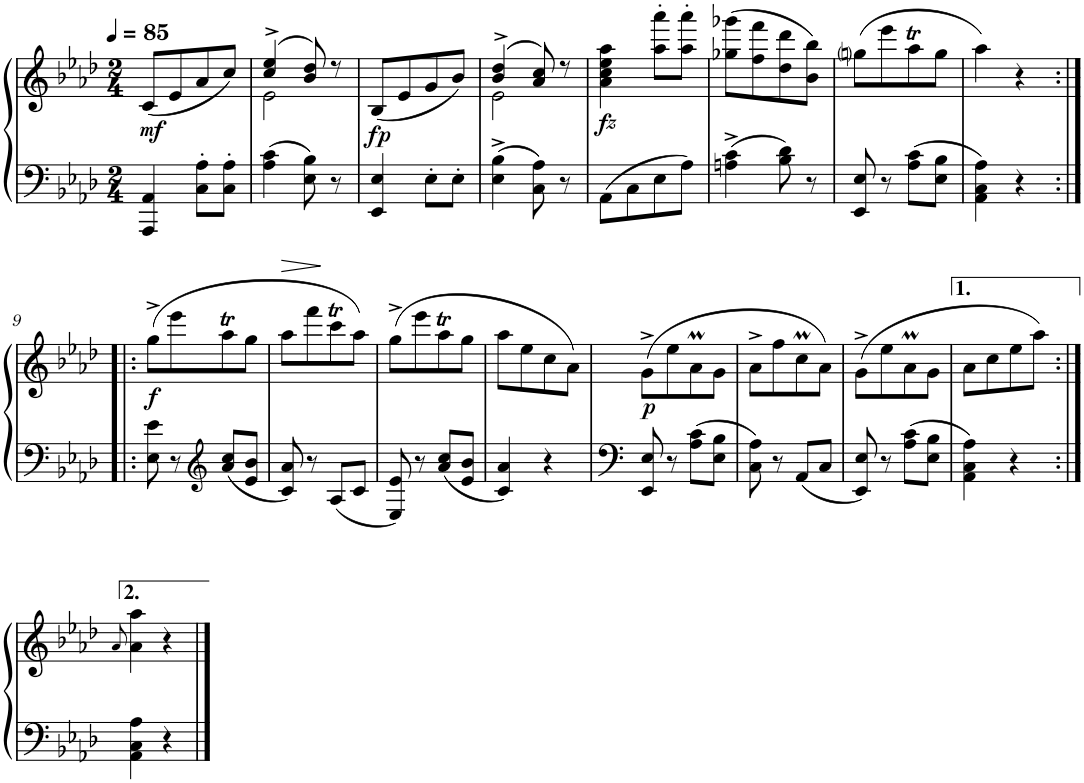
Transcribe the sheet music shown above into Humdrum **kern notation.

**kern	**kern	**dynam
*part1	*part1	*part1
*staff2	*staff1	*staff1/2
*I"Midi_1	*	*
*clefF4	*clefG2	*
*k[b-e-a-d-]	*k[b-e-a-d-]	*
*M2/4	*M2/4	*
*MM85	*MM85	*
=1	=1	=1
*	*^	*
!	!	!	!LO:DY:b
4AAA-/ 4AA-/	(<8c/L	2ryy	mf
.	8e-/	.	.
8C\' 8A-\'L	8a-/	.	.
8C\' 8A-\'J	8cc/J)	.	.
=2	=2	=2	=2
4A-\ 4c\	(>4cc/^ 4ee-/^	2e-\	.
8E-\ 8B-\	8b-/ 8dd-/)	.	.
8r	8r	.	.
=3	=3	=3	=3
!	!	!	!LO:DY:b
4EE-/ 4E-/	(<8B-/L	2ryy	fp
.	8e-/	.	.
8E-'\L	8g/	.	.
8E-'\J	8b-/J)	.	.
=4	=4	=4	=4
4E-\^ 4B-\^	(>4b-/^ 4dd-/^	2e-\	.
8C\ 8A-\	8a-/ 8cc/)	.	.
8r	8r	.	.
=5	=5	=5	=5
!	!	!	!LO:DY:b
8AA-\L	4a-\ 4cc\ 4ee-\ 4aa-\	2ryy	fz
8C\	.	.	.
8E-\	8aa-\' 8aaa-\'L	.	.
8A-\J	8aa-\' 8aaa-\'J	.	.
=6	=6	=6	=6
4An\^ 4c\^	(>8gg-X\ 8ggg-X\L	2ryy	.
.	8ff\ 8fff\	.	.
8B-\ 8d-\	8dd-\ 8ddd-\	.	.
8r	8b-\ 8bb-\J)	.	.
=7	=7	=7	=7
8EE-/ 8E-/	(>8ggni\L	2ryy	.
8r	8eee-\	.	.
8A-\ 8c\L	8aa-T\	.	.
8E-\ 8B-\J	8gg\J	.	.
=8	=8	=8	=8
4AA-\ 4C\ 4A-\	4aa-\)	2ryy	.
4r	4r	.	.
*	*v	*v	*
!!LO:LB:g=z
=9:|!|:	=9:|!|:	=9:|!|:
!	!	!LO:DY:b
8E-\ 8e-\	(>8gg^\L	f
8r	8eee-\	.
*clefG2	*	*
8a-/ 8cc/L	8aa-T\	.
8e-/ 8b-/J	8gg\J	.
=10	=10	=10
!	!	!LO:HP:b
8c/ 8a-/	8aa-\L	>
8r	8fff\	.
8A-/L	8ccct\	]
8c/J	8aa-\J)	.
=11	=11	=11
8E-/ 8e-/	(>8gg^\L	.
8r	8eee-\	.
8a-/ 8cc/L	8aa-T\	.
8e-/ 8b-/J	8gg\J	.
=12	=12	=12
4c/ 4a-/	8aa-\L	.
.	8ee-\	.
4r	8cc\	.
.	8a-\J)	.
=13	=13	=13
!	!	!LO:DY:b
8EE-/ 8E-/	(>8g^\L	p
8r	8ee-\	.
8A-\ 8c\L	8a-M\	.
8E-\ 8B-\J	8g\J	.
=14	=14	=14
8C\ 8A-\	8a-^\L	.
8r	8ff\	.
8AA-/L	8ccm\	.
8C/J	8a-\J)	.
=15	=15	=15
8EE-/ 8E-/	(8g^\L	.
8r	8ee-\	.
8A-\ 8c\L	8a-M\	.
8E-\ 8B-\J	8g\J	.
=16	=16	=16
4AA-\ 4C\ 4A-\	8a-\L	.
.	8cc\	.
4r	8ee-\	.
.	8aa-\J)	.
!!LO:LB:g=z
=16X1:|!	=16X1:|!	=16X1:|!
.	8qa-/	.
4AA-\ 4C\ 4A-\	4a-\ 4aa-\	.
4r	4r	.
==	==	==
*-	*-	*-
